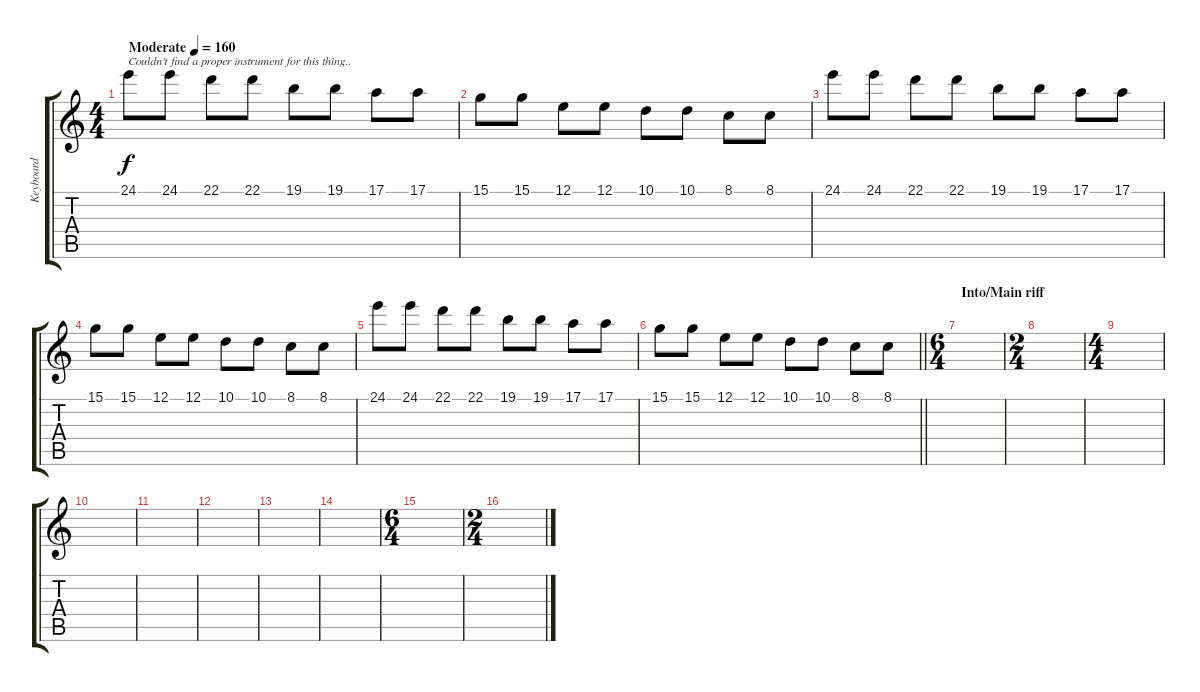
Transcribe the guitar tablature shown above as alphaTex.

\track ("Keyboard" "Keyboard") {instrument electricpiano1}
\staff {score tabs}
\tuning (E4 B3 G3 D3 A2 E2) {hide}
\ts (4 4)
\tempo (160 "Moderate")
\clef g2
\ks c
24.1.8{txt "Couldn't find a proper instrument for this thing.." dy f instrument electricpiano1} 24.1.8 22.1.8 22.1.8 19.1.8 19.1.8 17.1.8 17.1.8 |
15.1.8 15.1.8 12.1.8 12.1.8 10.1.8 10.1.8 8.1.8 8.1.8 |
24.1.8 24.1.8 22.1.8 22.1.8 19.1.8 19.1.8 17.1.8 17.1.8 |
15.1.8 15.1.8 12.1.8 12.1.8 10.1.8 10.1.8 8.1.8 8.1.8 |
24.1.8 24.1.8 22.1.8 22.1.8 19.1.8 19.1.8 17.1.8 17.1.8 |
\barLineRight lightlight
15.1.8 15.1.8 12.1.8 12.1.8 10.1.8 10.1.8 8.1.8 8.1.8 |
\ts (6 4)
\section ("" "Into/Main riff")
|
\ts (2 4)
|
\ts (4 4)
|
|
|
|
|
|
\ts (6 4)
|
\ts (2 4)
